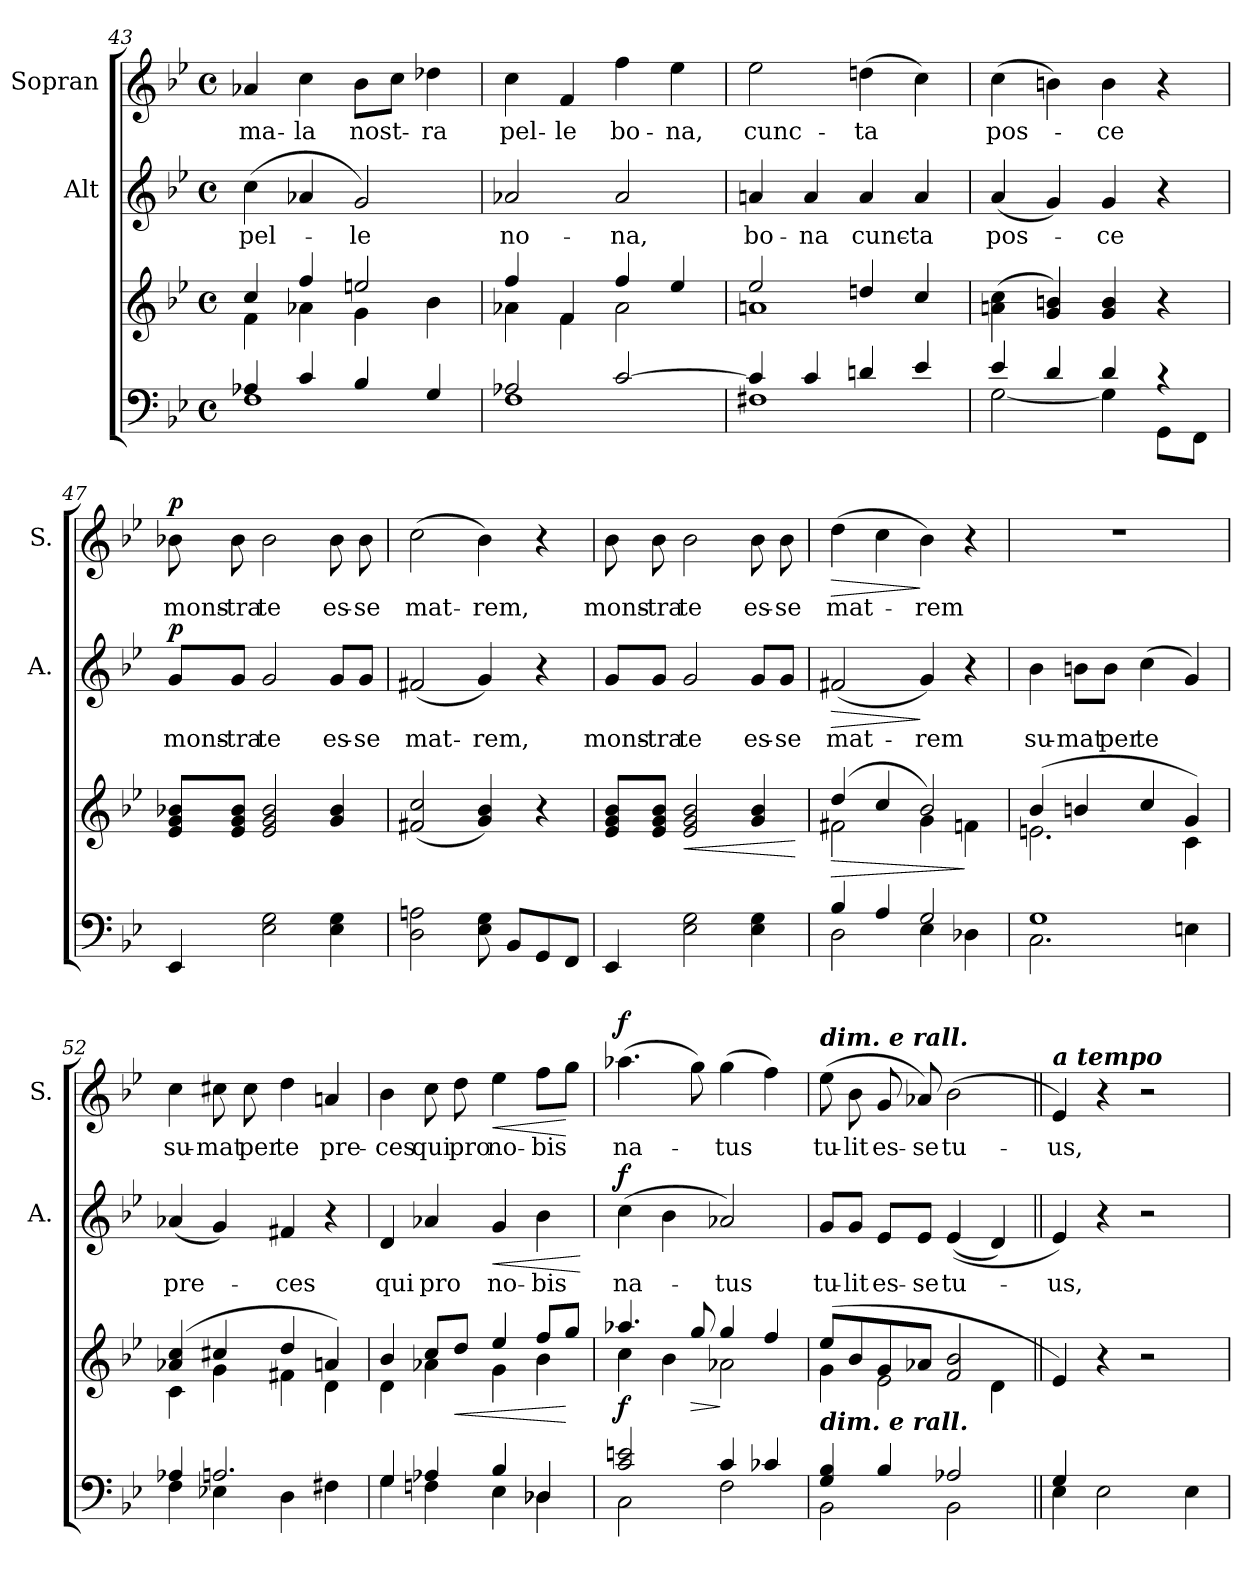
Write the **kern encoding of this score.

**kern	**kern	**dynam	**kern	**text	**dynam	**kern	**text	**dynam
*part3	*part3	*part3	*part2	*part2	*part2	*part1	*part1	*part1
*staff4	*staff3	*staff3/4	*staff2	*staff2	*staff2	*staff1	*staff1	*staff1
*	*	*	*I"Alt	*	*	*I"Sopran	*	*
*	*	*	*I'A.	*	*	*I'S.	*	*
*clefF4	*clefG2	*	*clefG2	*	*	*clefG2	*	*
*k[b-e-]	*k[b-e-]	*	*k[b-e-]	*	*	*k[b-e-]	*	*
*B-:	*B-:	*	*B-:	*	*	*B-:	*	*
*M4/4	*M4/4	*	*M4/4	*	*	*M4/4	*	*
*met(c)	*met(c)	*	*met(c)	*	*	*met(c)	*	*
=43	=43	=43	=43	=43	=43	=43	=43	=43
*^	*^	*	*	*	*	*	*	*
!	!	!	!	!	!	!LO:LY:b	!	!	!LO:LY:b	!
4A-X/	1F	4cc/	4f\	.	(>4cc\	pel-	.	4a-X/	ma-	.
!	!	!	!	!	!	!	!	!	!LO:LY:b	!
4c/	.	4ff/	4a-X\	.	4a-X/	.	.	4cc\	-la	.
!	!	!	!	!	!	!LO:LY:b	!	!	!LO:LY:b	!
4B-/	.	2een/	4g\	.	2g/)	-le	.	8b-\L	nost-	.
.	.	.	.	.	.	.	.	8cc\J	.	.
!	!	!	!	!	!	!	!	!	!LO:LY:b	!
4G/	.	.	4b-\	.	.	.	.	4dd-X\	-ra	.
=44	=44	=44	=44	=44	=44	=44	=44	=44	=44	=44
!	!	!	!	!	!	!LO:LY:b	!	!	!LO:LY:b	!
2A-X/	1F	4ff/	4a-X\	.	2a-X/	no-	.	4cc\	pel-	.
!	!	!	!	!	!	!	!	!	!LO:LY:b	!
.	.	4f/	4f\	.	.	.	.	4f/	-le	.
!	!	!	!	!	!	!LO:LY:b	!	!	!LO:LY:b	!
[>2c/	.	4ff/	2a-\	.	2a-/	-na,	.	4ff\	bo-	.
!	!	!	!	!	!	!	!	!	!LO:LY:b	!
.	.	4ee-/	.	.	.	.	.	4ee-\	-na,	.
!!LO:LB:g=z
=45	=45	=45	=45	=45	=45	=45	=45	=45	=45	=45
!	!	!	!	!	!	!LO:LY:b	!	!	!LO:LY:b	!
4c/]	1F#X	2ee-/	1an	.	4an/	bo-	.	2ee-\	cunc-	.
!	!	!	!	!	!	!LO:LY:b	!	!	!	!
4c/	.	.	.	.	4a/	-na	.	.	.	.
!	!	!	!	!	!	!LO:LY:b	!	!	!LO:LY:b	!
4dn/	.	4ddn/	.	.	4a/	cunc-	.	(>4ddn\	-ta	.
!	!	!	!	!	!	!LO:LY:b	!	!	!	!
4e-/	.	4cc/	.	.	4a/	-ta	.	4cc\)	.	.
*	*	*v	*v	*	*	*	*	*	*	*
=46	=46	=46	=46	=46	=46	=46	=46	=46	=46
!	!	!	!	!	!LO:LY:b	!	!	!LO:LY:b	!
4e-/	[<2G\	(>4an\ 4cc\	.	(<4a/	pos-	.	(>4cc\	pos-	.
4d/	.	4g/ 4bn/)	.	4g/)	.	.	4bn\)	.	.
!	!	!	!	!	!LO:LY:b	!	!	!LO:LY:b	!
4d/	4G\]	4g/ 4b/	.	4g/	-ce	.	4b\	-ce	.
4rc	8GG\L	4r	.	4r	.	.	4r	.	.
.	8FF\J	.	.	.	.	.	.	.	.
=47	=47	=47	=47	=47	=47	=47	=47	=47	=47
!	!	!	!	!	!LO:LY:b	!LO:DY:a	!	!LO:LY:b	!LO:DY:a
*v	*v	*	*	*	*	*	*	*	*
4EE-/	8e-/ 8g/ 8b-X/L	.	8g/L	mons-	p	8b-X\	mons-	p
!	!	!	!	!LO:LY:b	!	!	!LO:LY:b	!
.	8e-/ 8g/ 8b-/J	.	8g/J	-tra	.	8b-\	-tra	.
!	!	!	!	!LO:LY:b	!	!	!LO:LY:b	!
2E-\ 2G\	2e-/ 2g/ 2b-/	.	2g/	te	.	2b-\	te	.
!	!	!	!	!LO:LY:b	!	!	!LO:LY:b	!
4E-\ 4G\	4g/ 4b-/	.	8g/L	es-	.	8b-\	es-	.
!	!	!	!	!LO:LY:b	!	!	!LO:LY:b	!
.	.	.	8g/J	-se	.	8b-\	-se	.
=48	=48	=48	=48	=48	=48	=48	=48	=48
!	!	!	!	!LO:LY:b	!	!	!LO:LY:b	!
2D\ 2An\	(2f#X/ 2cc/	.	(<2f#X/	mat-	.	(>2cc\	mat-	.
!	!	!	!	!LO:LY:b	!	!	!LO:LY:b	!
8E-\ 8G\	4g/ 4b-/)	.	4g/)	-rem,	.	4b-\)	-rem,	.
8BB-/L	.	.	.	.	.	.	.	.
8GG/	4r	.	4r	.	.	4r	.	.
8FF/J	.	.	.	.	.	.	.	.
=49	=49	=49	=49	=49	=49	=49	=49	=49
!	!	!	!	!LO:LY:b	!	!	!LO:LY:b	!
4EE-/	8e-/ 8g/ 8b-/L	.	8g/L	mons-	.	8b-\	mons-	.
!	!	!	!	!LO:LY:b	!	!	!LO:LY:b	!
.	8e-/ 8g/ 8b-/J	.	8g/J	-tra	.	8b-\	-tra	.
!	!	!LO:HP:b	!	!LO:LY:b	!	!	!LO:LY:b	!
2E-\ 2G\	2e-/ 2g/ 2b-/	<	2g/	te	.	2b-\	te	.
!	!	!	!	!LO:LY:b	!	!	!LO:LY:b	!
4E-\ 4G\	4g/ 4b-/	.	8g/L	es-	.	8b-\	es-	.
!	!	!	!	!LO:LY:b	!	!	!LO:LY:b	!
.	.	.	8g/J	-se	.	8b-\	-se	.
.	.	[	.	.	.	.	.	.
!!LO:LB:g=z
=50	=50	=50	=50	=50	=50	=50	=50	=50
*^	*	*	*	*	*	*	*	*
!	!	!	!LO:HP:b	!	!LO:LY:b	!LO:HP:b	!	!LO:LY:b	!LO:HP:b
*	*	*^	*	*	*	*	*	*	*
4B-/	2D\	(4dd/	2f#X\	>	(<2f#X/	mat-	>	(>4dd\	mat-	>
4A/	.	4cc/	.	.	.	.	.	4cc\	.	.
!	!	!	!	!	!	!LO:LY:b	!	!	!LO:LY:b	!
2G/	4E-\	2b-/)	4g\	.	4g/)	-rem	]	4b-\)	-rem	]
.	4D-X\	.	4fn\	]	4r	.	.	4r	.	.
=51	=51	=51	=51	=51	=51	=51	=51	=51	=51	=51
!	!	!	!	!	!	!LO:LY:b	!	!	!	!
1G	2.C\	(4b-/	2.en\	.	4b-\	su-	.	1r	.	.
!	!	!	!	!	!	!LO:LY:b	!	!	!	!
.	.	4bn/	.	.	8bn\L	-mat	.	.	.	.
!	!	!	!	!	!	!LO:LY:b	!	!	!	!
.	.	.	.	.	8b\J	per	.	.	.	.
!	!	!	!	!	!	!LO:LY:b	!	!	!	!
.	.	4cc/	.	.	(>4cc\	te	.	.	.	.
.	4En\	4g/)	4c\	.	4g/)	.	.	.	.	.
=52	=52	=52	=52	=52	=52	=52	=52	=52	=52	=52
!	!	!	!	!	!	!LO:LY:b	!	!	!LO:LY:b	!
4A-X/	4F\	(4a-X/ 4cc/	4c\	.	(<4a-X/	pre-	.	4cc\	su-	.
!	!	!	!	!	!	!	!	!	!LO:LY:b	!
2.An/	4E-X\	4cc#X/	4g\	.	4g/)	.	.	8cc#X\	-mat	.
!	!	!	!	!	!	!	!	!	!LO:LY:b	!
.	.	.	.	.	.	.	.	8cc#\	per	.
!	!	!	!	!	!	!LO:LY:b	!	!	!LO:LY:b	!
.	4D\	4dd/	4f#X\	.	4f#X/	-ces	.	4dd\	te	.
!	!	!	!	!	!	!	!	!	!LO:LY:b	!
.	4F#X\	4an/)	4d\	.	4r	.	.	4an/	pre-	.
=53	=53	=53	=53	=53	=53	=53	=53	=53	=53	=53
!	!	!	!	!	!	!LO:LY:b	!	!	!LO:LY:b	!
4G/	4G\	4b-/	4d\	.	4d/	qui	.	4b-\	-ces	.
!	!	!	!	!	!	!LO:LY:b	!	!	!LO:LY:b	!
4A-X/	4Fn\	8cc/L	4a-X\	.	4a-X/	pro	.	8cc\	qui	.
!	!	!	!	!LO:HP:b	!	!	!	!	!LO:LY:b	!
.	.	8dd/J	.	<	.	.	.	8dd\	pro	.
!	!	!	!	!	!	!LO:LY:b	!LO:HP:b	!	!LO:LY:b	!LO:HP:b
4B-/	4E-\	4ee-/	4g\	.	4g/	no-	<	4ee-\	no-	<
!	!	!	!	!	!	!LO:LY:b	!	!	!LO:LY:b	!
4D-X/	4D-\	8ff/L	4b-\	.	4b-\	-bis	.	8ff\L	-bis	.
.	.	8gg/J	.	[	.	.	.	8gg\J	.	[
*v	*v	*	*	*	*	*	*	*	*	*
*	*v	*v	*	*	*	*	*	*	*
.	.	.	.	.	[	.	.	.
!!LO:PB:g=z
=54	=54	=54	=54	=54	=54	=54	=54	=54
*^	*^	*	*	*	*	*	*	*
!	!	!	!	!LO:DY:b	!	!LO:LY:b	!LO:DY:a	!	!LO:LY:b	!LO:DY:a
2c/ 2en/	2C\	4.aa-X/	4cc\	f	(>4cc\	na-	f	(>4.aa-X\	na-	f
.	.	.	4b-\	.	4b-\	.	.	.	.	.
!	!	!	!	!LO:HP:b	!	!	!	!	!	!
.	.	8gg/	.	>	.	.	.	8gg\)	.	.
!	!	!	!	!	!	!LO:LY:b	!	!	!LO:LY:b	!
4c/	2F\	4gg/	2a-X\	]	2a-X/)	-tus	.	(>4gg\	-tus	.
4c-X/	.	4ff/	.	.	.	.	.	4ff\)	.	.
=55	=55	=55	=55	=55	=55	=55	=55	=55	=55	=55
!	!	!	!	!	!	!	!	!LO:TX:a:Bi:t=dim. e rall.	!	!
!	!	!LO:TX:b:Bi:t=dim. e rall.	!	!	!	!	!	!	!	!
!	!	!	!	!	!	!LO:LY:b	!	!	!LO:LY:b	!
4G/ 4B-/	2BB-\	(>8ee-/L	4g\	.	8g/L	tu-	.	(>8ee-\	tu-	.
!	!	!	!	!	!	!LO:LY:b	!	!	!LO:LY:b	!
.	.	8b-/	.	.	8g/J	-lit	.	8b-\	-lit	.
!	!	!	!	!	!	!LO:LY:b	!	!	!LO:LY:b	!
4B-/	.	8g/	2e-\	.	8e-/L	es-	.	8g/	es-	.
!	!	!	!	!	!	!LO:LY:b	!	!	!LO:LY:b	!
.	.	8a-X/J	.	.	8e-/J	-se	.	8a-X/)	-se	.
!	!	!	!	!	!	!LO:LY:b	!	!	!LO:LY:b	!
2A-X/	2BB-\	2f/ 2b-/	.	.	(<(4e-/	tu-	.	(>2b-\	tu-	.
.	.	.	4d\	.	4d/)	.	.	.	.	.
=56||	=56||	=56||	=56||	=56||	=56||	=56||	=56||	=56||	=56||	=56||
!	!	!	!	!	!	!	!	!LO:TX:a:Bi:t=a tempo	!	!
!	!	!LO:TX:b:Bi:t=a tempo	!	!	!	!	!	!	!	!
!	!	!	!	!	!	!LO:LY:b	!	!	!LO:LY:b	!
*	*	*v	*v	*	*	*	*	*	*	*
4G/	4E-\	4e-/)	.	4e-/)	-us,	.	4e-/)	-us,	.
2.ryy	2E-\	4r	.	4r	.	.	4r	.	.
.	.	2r	.	2r	.	.	2r	.	.
.	4E-\	.	.	.	.	.	.	.	.
*v	*v	*	*	*	*	*	*	*	*
=	=	=	=	=	=	=	=	=
*-	*-	*-	*-	*-	*-	*-	*-	*-
